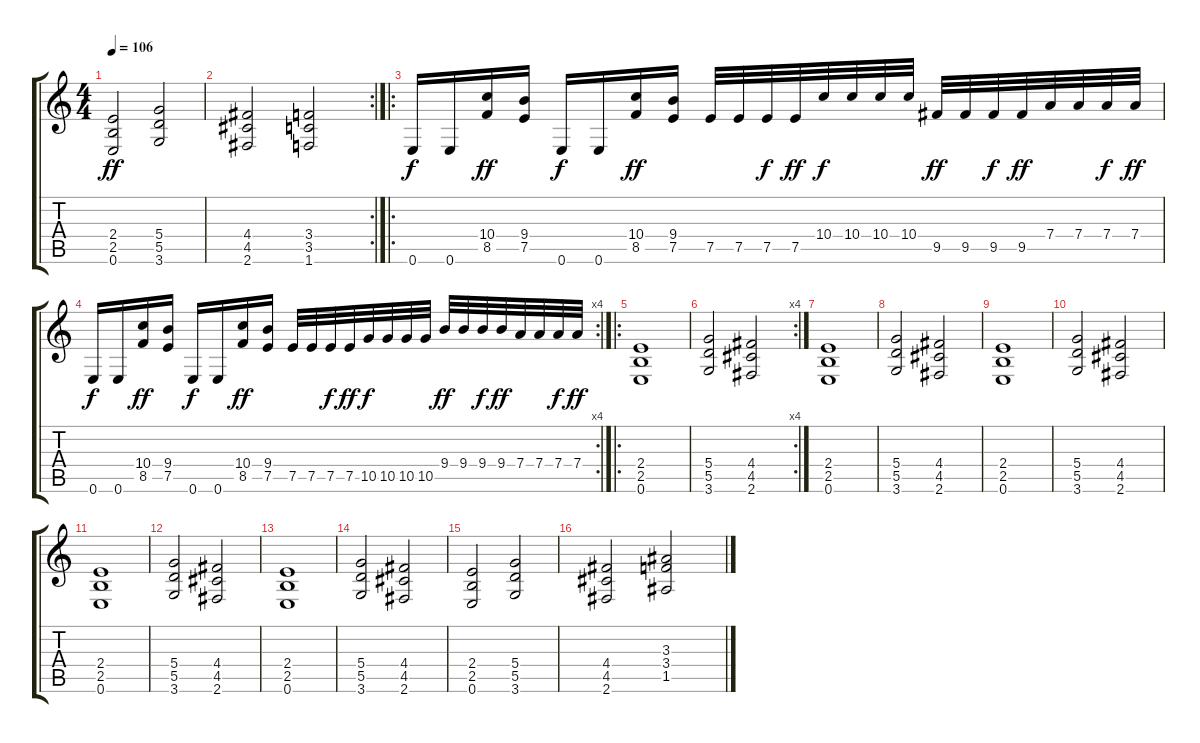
\track "" {instrument overdrivenguitar}
\staff {score tabs}
\tuning (E4 B3 G3 D3 A2 E2) {hide}
\ts (4 4)
\tempo 106
\clef g2
\ks c
(2.4 2.5 0.6).2{dy ff} (5.4 5.5 3.6).2 |
\rc 2
(4.4 4.5 2.6).2 (3.4 3.5 1.6).2 |
\ro
0.6.16{dy f} 0.6.16 (10.4 8.5).16{dy ff} (9.4 7.5).16 0.6.16{dy f} 0.6.16 (10.4 8.5).16{dy ff} (9.4 7.5).16 7.5.32 7.5.32 7.5.32{dy f} 7.5.32{dy ff} 10.4.32{dy f} 10.4.32 10.4.32 10.4.32 9.5.32{dy ff} 9.5.32 9.5.32{dy f} 9.5.32{dy ff} 7.4.32 7.4.32 7.4.32{dy f} 7.4.32{dy ff} |
\rc 4
0.6.16{dy f} 0.6.16 (10.4 8.5).16{dy ff} (9.4 7.5).16 0.6.16{dy f} 0.6.16 (10.4 8.5).16{dy ff} (9.4 7.5).16 7.5.32 7.5.32 7.5.32{dy f} 7.5.32{dy ff} 10.5.32{dy f} 10.5.32 10.5.32 10.5.32 9.4.32{dy ff} 9.4.32 9.4.32{dy f} 9.4.32{dy ff} 7.4.32 7.4.32 7.4.32{dy f} 7.4.32{dy ff} |
\ro
(2.4 2.5 0.6).1 |
\rc 4
(5.4 5.5 3.6).2 (4.4 4.5 2.6).2 |
(2.4 2.5 0.6).1 |
(5.4 5.5 3.6).2 (4.4 4.5 2.6).2 |
(2.4 2.5 0.6).1 |
(5.4 5.5 3.6).2 (4.4 4.5 2.6).2 |
(2.4 2.5 0.6).1 |
(5.4 5.5 3.6).2 (4.4 4.5 2.6).2 |
(2.4 2.5 0.6).1 |
(5.4 5.5 3.6).2 (4.4 4.5 2.6).2 |
(2.4 2.5 0.6).2 (5.4 5.5 3.6).2 |
(4.4 4.5 2.6).2 (3.3 3.4 1.5).2
